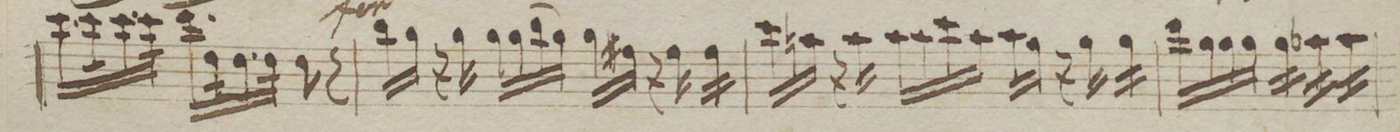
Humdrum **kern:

**kern	**dynam
*I"Violin 1mo	*
*clefG2	*
*k[b-e-a-]	*
*met(c)	*
*M4/4	*
16.ccc#\LL	.
32ccc#\K	.
16.ccc#\	.
32ccc#\JJk	.
16.ddd\LL	.
32dd\K	.
16.dd\	.
32dd\JJk	.
8dd\	.
8r	.
=32	=32
16bb-\LL	.
16gg\JJ	.
16r	.
16gg\	.
16gg\LL	.
16gg\	.
(16bb-\	.
16gg\JJ)	.
16gg\LL	.
16ff#X\JJ	.
16r	.
16ff#\	.
*tremolo	*
16ff#\LL	.
16ff#\	.
16ff#\	.
16ff#\JJ	.
=33	=33
16ccc\LL	.
16aan\JJ	.
16r	.
16aa\	.
16aa\LL	.
16aa\	.
16ccc\	.
16aa\JJ	.
16aa\LL	.
16gg\JJ	.
16r	.
16gg\	.
16gg\LL	.
16gg\	.
16gg\	.
16gg\JJ	.
=34	=34
16ddd\LL	.
16gg\	.
16gg\	.
16gg\JJ	.
16gg\LL	.
16gg\	.
16gg\	.
16gg\JJ	.
16aa-X\LL	.
16aa-\	.
16aa-\	.
16aa-\JJ	.
16aa-\LL	.
16aa-\	.
16aa-\	.
16aa-\JJ	.
=35	=35
*-	*-
